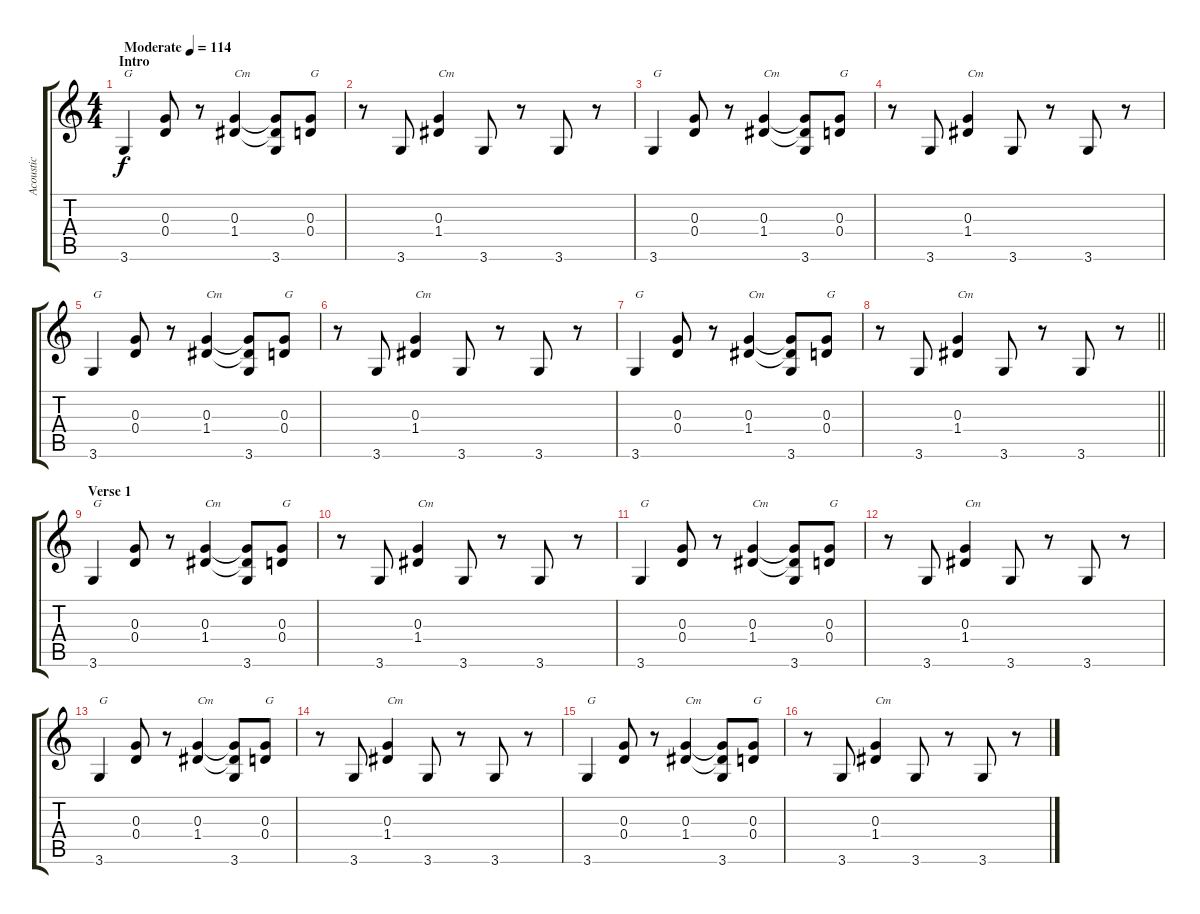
\track ("Acoustic" "Acoustic") {instrument acousticguitarsteel}
\staff {score tabs}
\tuning (E4 B3 G3 D3 A2 E2) {hide}
\ts (4 4)
\section ("" "Intro")
\tempo (114 "Moderate")
\clef g2
\ks c
3.6.4{txt "G" dy f instrument acousticguitarsteel} (0.3 0.4).8 r.8 (0.3 1.4).4{txt "Cm"} (0.3{t} 1.4{t} 3.6).8 (0.3 0.4).8{txt "G"} |
r.8 3.6.8 (0.3 1.4).4{txt "Cm"} 3.6.8 r.8 3.6.8 r.8 |
3.6.4{txt "G"} (0.3 0.4).8 r.8 (0.3 1.4).4{txt "Cm"} (0.3{t} 1.4{t} 3.6).8 (0.3 0.4).8{txt "G"} |
r.8 3.6.8 (0.3 1.4).4{txt "Cm"} 3.6.8 r.8 3.6.8 r.8 |
3.6.4{txt "G"} (0.3 0.4).8 r.8 (0.3 1.4).4{txt "Cm"} (0.3{t} 1.4{t} 3.6).8 (0.3 0.4).8{txt "G"} |
r.8 3.6.8 (0.3 1.4).4{txt "Cm"} 3.6.8 r.8 3.6.8 r.8 |
3.6.4{txt "G"} (0.3 0.4).8 r.8 (0.3 1.4).4{txt "Cm"} (0.3{t} 1.4{t} 3.6).8 (0.3 0.4).8{txt "G"} |
\barLineRight lightlight
r.8 3.6.8 (0.3 1.4).4{txt "Cm"} 3.6.8 r.8 3.6.8 r.8 |
\section ("" "Verse 1")
3.6.4{txt "G"} (0.3 0.4).8 r.8 (0.3 1.4).4{txt "Cm"} (0.3{t} 1.4{t} 3.6).8 (0.3 0.4).8{txt "G"} |
r.8 3.6.8 (0.3 1.4).4{txt "Cm"} 3.6.8 r.8 3.6.8 r.8 |
3.6.4{txt "G"} (0.3 0.4).8 r.8 (0.3 1.4).4{txt "Cm"} (0.3{t} 1.4{t} 3.6).8 (0.3 0.4).8{txt "G"} |
r.8 3.6.8 (0.3 1.4).4{txt "Cm"} 3.6.8 r.8 3.6.8 r.8 |
3.6.4{txt "G"} (0.3 0.4).8 r.8 (0.3 1.4).4{txt "Cm"} (0.3{t} 1.4{t} 3.6).8 (0.3 0.4).8{txt "G"} |
r.8 3.6.8 (0.3 1.4).4{txt "Cm"} 3.6.8 r.8 3.6.8 r.8 |
3.6.4{txt "G"} (0.3 0.4).8 r.8 (0.3 1.4).4{txt "Cm"} (0.3{t} 1.4{t} 3.6).8 (0.3 0.4).8{txt "G"} |
r.8 3.6.8 (0.3 1.4).4{txt "Cm"} 3.6.8 r.8 3.6.8 r.8
